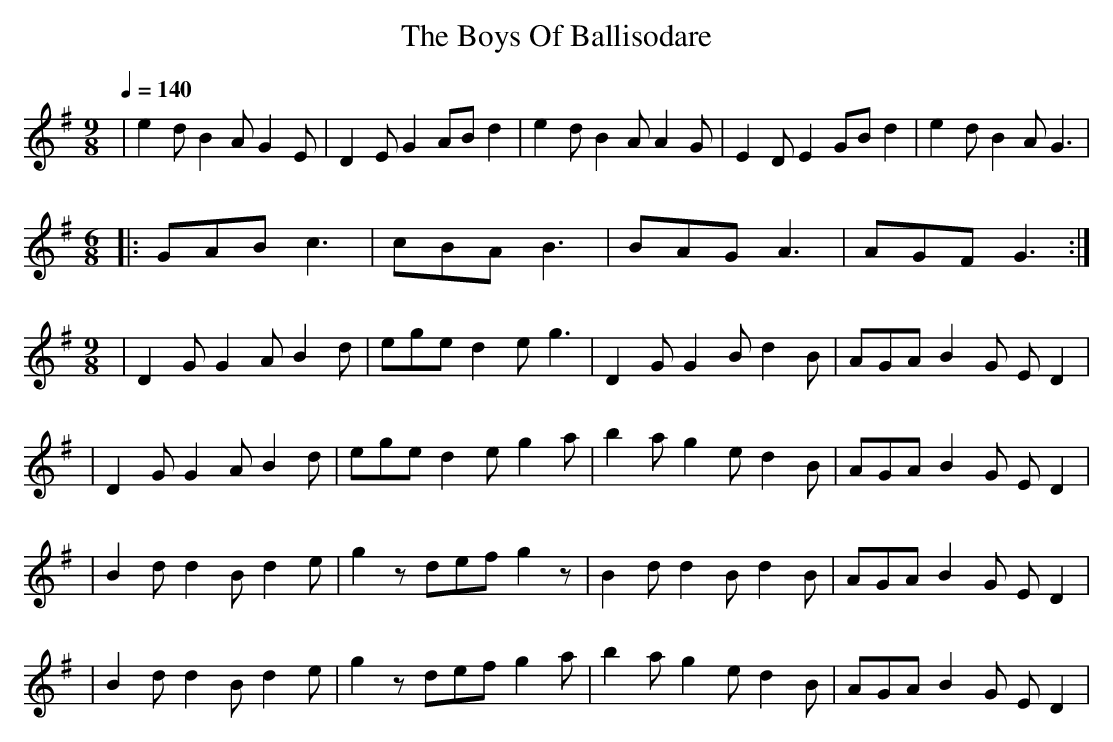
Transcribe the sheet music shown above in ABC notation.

X:1
T: The Boys Of Ballisodare
M: 9/8
L: 1/8
K: Gmaj
Q:1/4=140
|e2dB2AG2E | D2EG2ABd2 | e2dB2 AA2 G | E2D E2GB d2 | e2 d B2 A G3 |
M: 6/8
|:GABc3 |cBA B3 |BAG A3 |AGF G3 :|
M:9/8
|D2G G2A B2d|ege d2e g3|D2G G2B d2B|AGA B2G ED2|
|D2G G2A B2d|ege d2e g2a|b2a g2e d2B|AGA B2G ED2|
|B2d d2B d2e|g2 z def g2 z |B2d d2B d2B|AGA B2G ED2|
|B2d d2B d2e|g2 z def g2 a |b2a g2e d2B|AGA B2G ED2|
